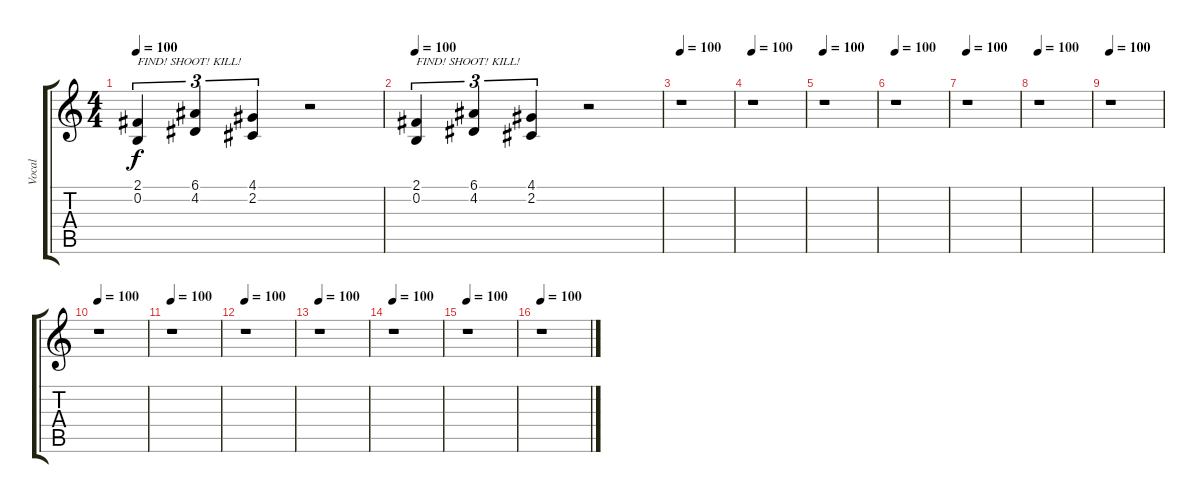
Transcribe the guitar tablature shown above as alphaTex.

\track ("Vocal" "Vocal") {instrument oboe}
\staff {score tabs}
\tuning (E4 B3 G3 D3 A2 E2) {hide}
\ts (4 4)
\tempo 100
\clef g2
\ks c
(2.1 0.2).4{tu (3 2) txt "FIND! SHOOT! KILL!" dy f} (6.1 4.2).4{tu (3 2)} (4.1 2.2).4{tu (3 2)} r.2 |
\tempo 100
(2.1 0.2).4{tu (3 2) txt "FIND! SHOOT! KILL!"} (6.1 4.2).4{tu (3 2)} (4.1 2.2).4{tu (3 2)} r.2 |
\tempo 100
r.1 |
\tempo 100
r.1 |
\tempo 100
r.1 |
\tempo 100
r.1 |
\tempo 100
r.1 |
\tempo 100
r.1 |
\tempo 100
r.1 |
\tempo 100
r.1 |
\tempo 100
r.1 |
\tempo 100
r.1 |
\tempo 100
r.1 |
\tempo 100
r.1 |
\tempo 100
r.1 |
\tempo 100
r.1
